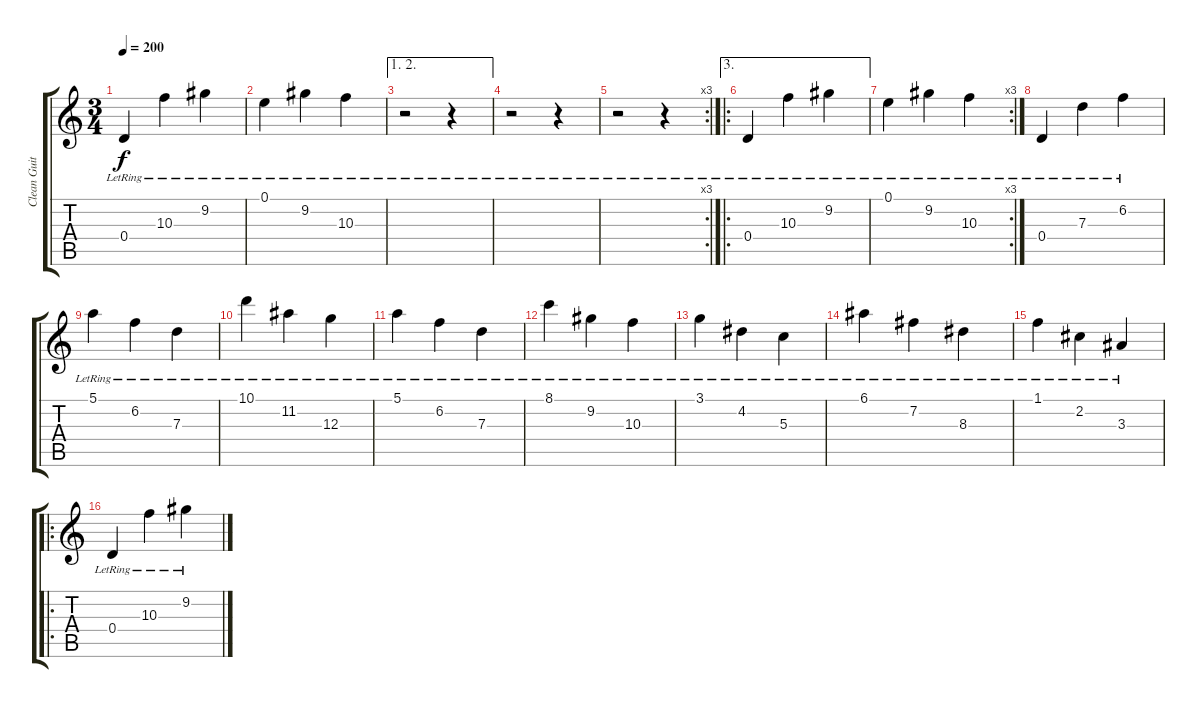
\track ("Clean Guitar" "Clean Guit") {instrument electricguitarclean}
\staff {score tabs}
\tuning (E4 B3 G3 D3 A2 E2) {hide}
\ts (3 4)
\tempo 200
\clef g2
\ks c
0.4{lr}.4{dy f} 10.3{lr}.4 9.2{lr}.4 |
0.1{lr}.4 9.2{lr}.4 10.3{lr}.4 |
\ae (1 2)
r.2 r.4 |
r.2 r.4 |
\rc 3
r.2 r.4 |
\ae 3
\ro
0.4{lr}.4 10.3{lr}.4 9.2{lr}.4 |
\rc 3
0.1{lr}.4 9.2{lr}.4 10.3{lr}.4 |
0.4{lr}.4 7.3{lr}.4 6.2{lr}.4 |
5.1{lr}.4 6.2{lr}.4 7.3{lr}.4 |
10.1{lr}.4 11.2{lr}.4 12.3{lr}.4 |
5.1{lr}.4 6.2{lr}.4 7.3{lr}.4 |
8.1{lr}.4 9.2{lr}.4 10.3{lr}.4 |
3.1{lr}.4 4.2{lr}.4 5.3{lr}.4 |
6.1{lr}.4 7.2{lr}.4 8.3{lr}.4 |
1.1{lr}.4 2.2{lr}.4 3.3{lr}.4 |
\ro
0.4{lr}.4 10.3{lr}.4 9.2{lr}.4
